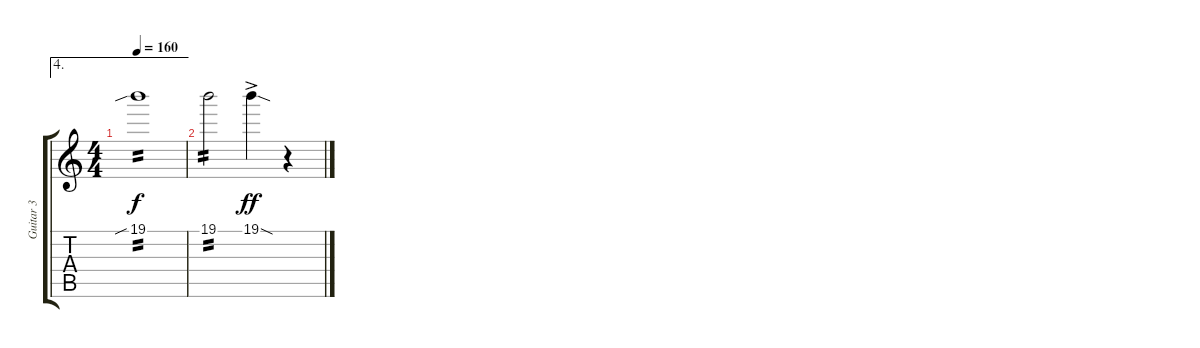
\track ("Guitar 3" "Guitar 3") {instrument overdrivenguitar}
\staff {score tabs}
\tuning (E4 B3 G3 D3 A2 E2) {hide}
\ae 4
\ts (4 4)
\tempo 160
\clef g2
\ks c
19.1{sib}.1{tp 2 dy f} |
19.1.2{tp 2} 19.1{sod ac}.4{dy ff} r.4
